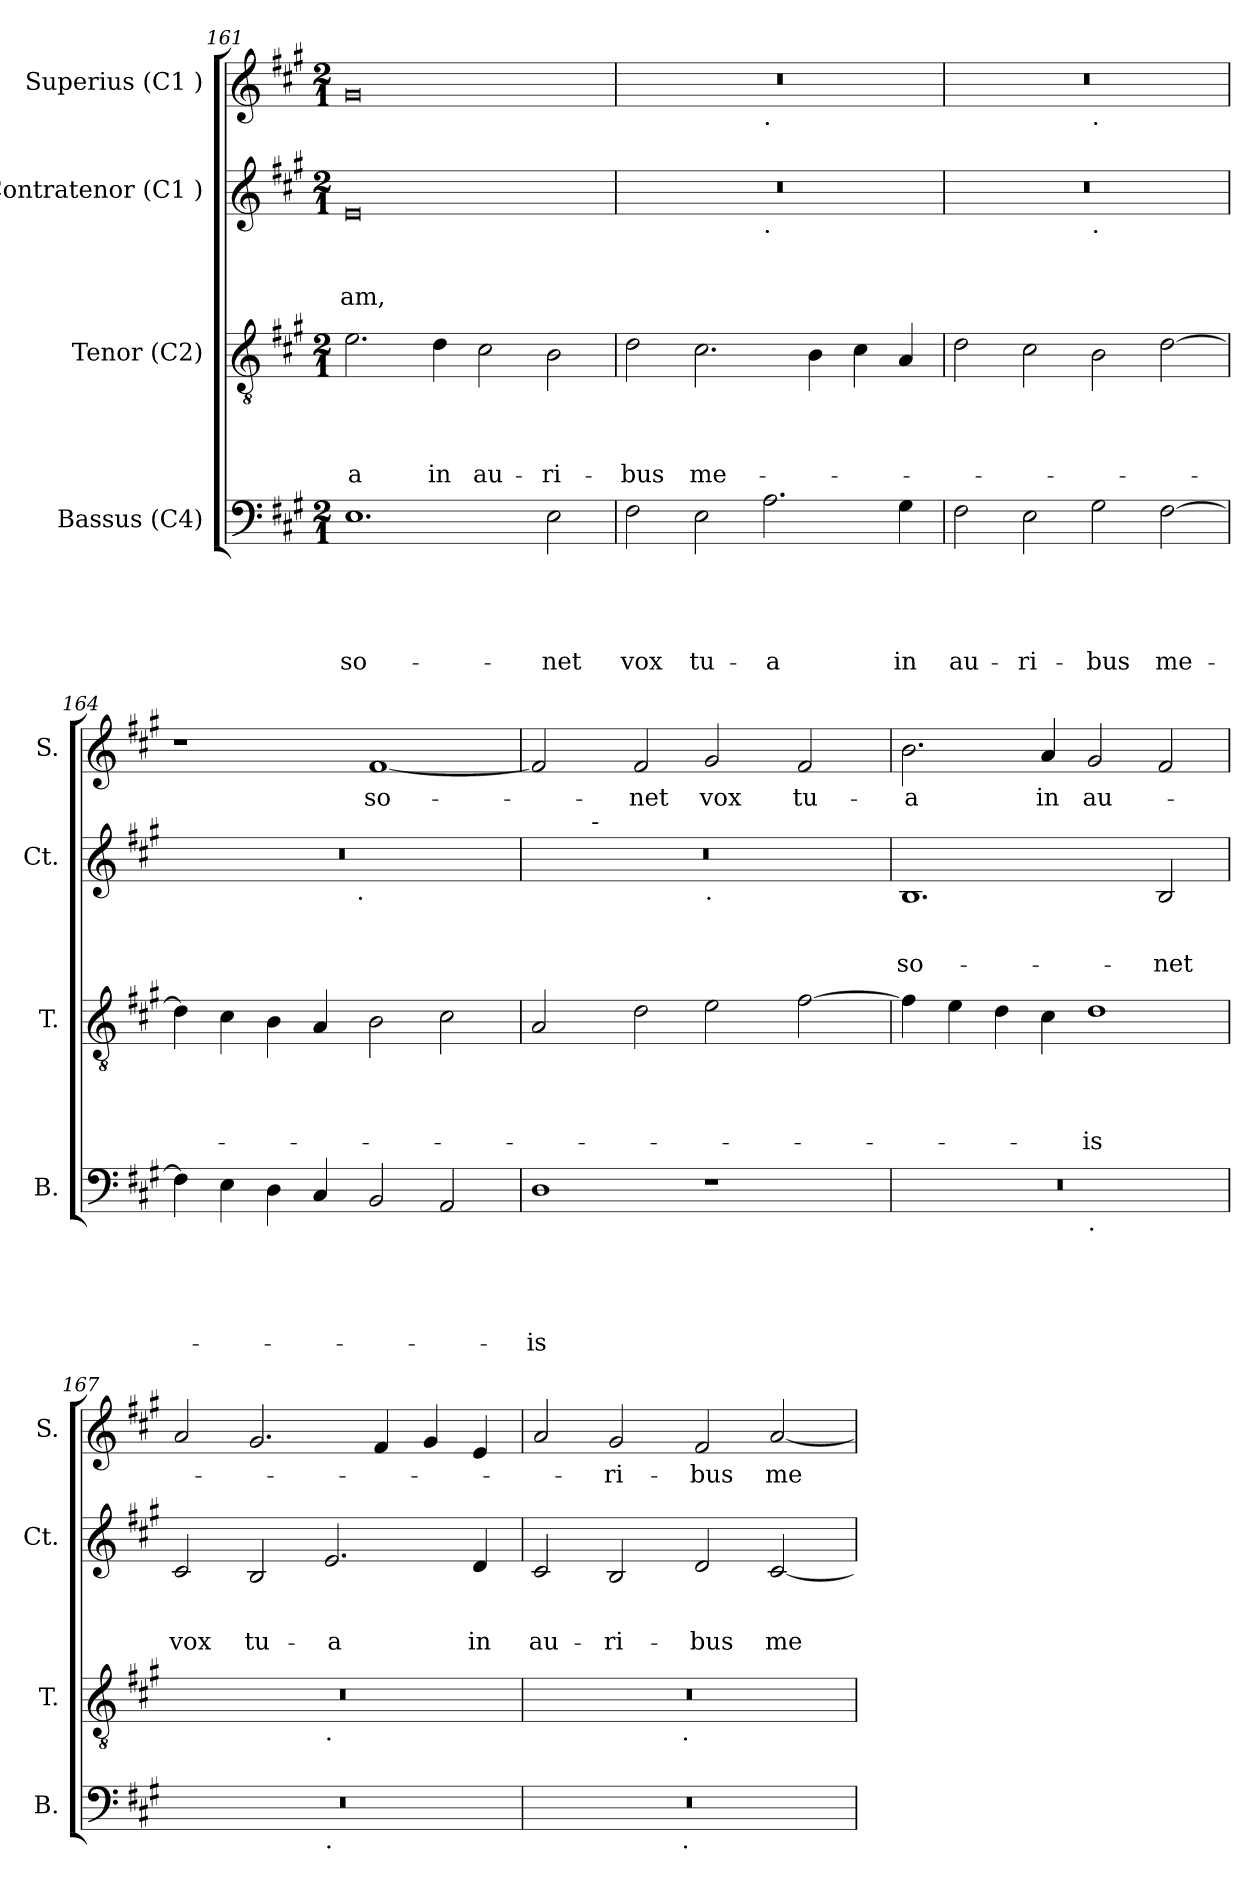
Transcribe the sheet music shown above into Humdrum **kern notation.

**kern	**text	**text	**text	**text	**text	**kern	**text	**text	**text	**text	**kern	**text	**text	**text	**kern	**text
*part4	*part4	*part4	*part4	*part4	*part4	*part3	*part3	*part3	*part3	*part3	*part2	*part2	*part2	*part2	*part1	*part1
*staff4	*staff4	*staff4	*staff4	*staff4	*staff4	*staff3	*staff3	*staff3	*staff3	*staff3	*staff2	*staff2	*staff2	*staff2	*staff1	*staff1
*I"Bassus (C4)	*	*	*	*	*	*I"Tenor (C2)	*	*	*	*	*I"Contratenor (C1 )	*	*	*	*I"Superius (C1 )	*
*I'B.	*	*	*	*	*	*I'T.	*	*	*	*	*I'Ct.	*	*	*	*I'S.	*
!!LO:PB:g=z
*clefF4	*	*	*	*	*	*clefGv2	*	*	*	*	*clefG2	*	*	*	*clefG2	*
*k[f#c#g#]	*	*	*	*	*	*k[f#c#g#]	*	*	*	*	*k[f#c#g#]	*	*	*	*k[f#c#g#]	*
*A:	*	*	*	*	*	*A:	*	*	*	*	*A:	*	*	*	*A:	*
*M2/1	*	*	*	*	*	*M2/1	*	*	*	*	*M2/1	*	*	*	*M2/1	*
=161	=161	=161	=161	=161	=161	=161	=161	=161	=161	=161	=161	=161	=161	=161	=161	=161
!	!	!	!	!	!LO:LY:b	!	!	!	!	!LO:LY:b	!	!	!	!LO:LY:b	!	!
1.E	.	.	.	.	so-	2.e\	.	.	.	-a	0e	.	.	-am,	0g#	.
!	!	!	!	!	!	!	!	!	!	!LO:LY:b	!	!	!	!	!	!
.	.	.	.	.	.	4d\	.	.	.	in	.	.	.	.	.	.
!	!	!	!	!	!	!	!	!	!	!LO:LY:b	!	!	!	!	!	!
.	.	.	.	.	.	2c#\	.	.	.	au-	.	.	.	.	.	.
!	!	!	!	!	!LO:LY:b	!	!	!	!	!LO:LY:b	!	!	!	!	!	!
2E\	.	.	.	.	-net	2B\	.	.	.	-ri-	.	.	.	.	.	.
=162	=162	=162	=162	=162	=162	=162	=162	=162	=162	=162	=162	=162	=162	=162	=162	=162
!	!	!	!	!	!LO:LY:b	!	!	!	!	!LO:LY:b	!	!	!	!	!	!
*	*	*	*	*	*	*	*	*	*	*	*^	*	*	*	*^	*
2F#\	.	.	.	.	vox	2d\	.	.	.	-bus	0r	1ryy	.	.	.	0r	1ryy	.
!	!	!	!	!	!LO:LY:b	!	!	!	!	!LO:LY:b	!	!	!	!	!	!	!	!
2E\	.	.	.	.	tu-	2.c#\	.	.	.	me-	.	.	.	.	.	.	.	.
!	!	!	!	!	!	!	!	!	!	!	!	!	!	!	!	!	!LO:TX:b:t=.	!
!	!	!	!	!	!	!	!	!	!	!	!	!LO:TX:b:t=.	!	!	!	!	!	!
!	!	!	!	!	!LO:LY:b	!	!	!	!	!	!	!	!	!	!	!	!	!
2.A\	.	.	.	.	-a	.	.	.	.	.	.	1ryy	.	.	.	.	1ryy	.
.	.	.	.	.	.	4B\	.	.	.	.	.	.	.	.	.	.	.	.
.	.	.	.	.	.	4c#\	.	.	.	.	.	.	.	.	.	.	.	.
!	!	!	!	!	!LO:LY:b	!	!	!	!	!	!	!	!	!	!	!	!	!
4G#\	.	.	.	.	in	4A/	.	.	.	.	.	.	.	.	.	.	.	.
=163	=163	=163	=163	=163	=163	=163	=163	=163	=163	=163	=163	=163	=163	=163	=163	=163	=163	=163
!	!	!	!	!	!LO:LY:b	!	!	!	!	!	!	!	!	!	!	!	!	!
2F#\	.	.	.	.	au-	2d\	.	.	.	.	0r	1ryy	.	.	.	0r	1ryy	.
!	!	!	!	!	!LO:LY:b	!	!	!	!	!	!	!	!	!	!	!	!	!
2E\	.	.	.	.	-ri-	2c#\	.	.	.	.	.	.	.	.	.	.	.	.
!	!	!	!	!	!	!	!	!	!	!	!	!	!	!	!	!	!LO:TX:b:t=.	!
!	!	!	!	!	!	!	!	!	!	!	!	!LO:TX:b:t=.	!	!	!	!	!	!
!	!	!	!	!	!LO:LY:b	!	!	!	!	!	!	!	!	!	!	!	!	!
2G#\	.	.	.	.	-bus	2B\	.	.	.	.	.	1ryy	.	.	.	.	1ryy	.
!	!	!	!	!	!LO:LY:b	!	!	!	!	!	!	!	!	!	!	!	!	!
[>2F#\	.	.	.	.	me-	[>2d\	.	.	.	.	.	.	.	.	.	.	.	.
*	*	*	*	*	*	*	*	*	*	*	*	*	*	*	*	*v	*v	*
=164	=164	=164	=164	=164	=164	=164	=164	=164	=164	=164	=164	=164	=164	=164	=164	=164	=164
4F#\]	.	.	.	.	.	4d\]	.	.	.	.	0r	2ryy	.	.	.	1r	.
4E\	.	.	.	.	.	4c#\	.	.	.	.	.	.	.	.	.	.	.
4D\	.	.	.	.	.	4B\	.	.	.	.	.	4...ryy	.	.	.	.	.
4C#/	.	.	.	.	.	4A/	.	.	.	.	.	.	.	.	.	.	.
!	!	!	!	!	!	!	!	!	!	!	!	!LO:TX:b:t=.	!	!	!	!	!
.	.	.	.	.	.	.	.	.	.	.	.	1ryy	.	.	.	.	.
!	!	!	!	!	!	!	!	!	!	!	!	!	!	!	!	!	!LO:LY:b
2BB/	.	.	.	.	.	2B\	.	.	.	.	.	.	.	.	.	[<1f#	so-
2AA/	.	.	.	.	.	2c#\	.	.	.	.	.	.	.	.	.	.	.
.	.	.	.	.	.	.	.	.	.	.	.	32ryy	.	.	.	.	.
!!LO:LB:g=z
=165	=165	=165	=165	=165	=165	=165	=165	=165	=165	=165	=165	=165	=165	=165	=165	=165	=165
!	!	!	!	!	!LO:LY:b:rj	!	!	!	!	!	!	!	!	!	!	!	!
*	*	*	*	*	*	*	*	*	*	*	*	*^	*	*	*	*	*
1D	.	.	.	.	-is	2A/	.	.	.	.	0r	4ryy	1ryy	.	.	.	2f#/]	.
.	.	.	.	.	.	.	.	.	.	.	.	32ryy	.	.	.	.	.	.
!	!	!	!	!	!	!	!	!	!	!	!	!LO:TX:a:t=-	!	!	!	!	!	!
.	.	.	.	.	.	.	.	.	.	.	.	1ryy	.	.	.	.	.	.
!	!	!	!	!	!	!	!	!	!	!	!	!	!	!	!	!	!	!LO:LY:b
.	.	.	.	.	.	2d\	.	.	.	.	.	.	.	.	.	.	2f#/	-net
!	!	!	!	!	!	!	!	!	!	!	!	!	!LO:TX:b:t=.	!	!	!	!	!
!	!	!	!	!	!	!	!	!	!	!	!	!	!	!	!	!	!	!LO:LY:b
1r	.	.	.	.	.	2e\	.	.	.	.	.	.	1ryy	.	.	.	2g#/	vox
.	.	.	.	.	.	.	.	.	.	.	.	2ryy	.	.	.	.	.	.
!	!	!	!	!	!	!	!	!	!	!	!	!	!	!	!	!	!	!LO:LY:b
.	.	.	.	.	.	[>2f#\	.	.	.	.	.	.	.	.	.	.	2f#/	tu-
.	.	.	.	.	.	.	.	.	.	.	.	8..ryy	.	.	.	.	.	.
=166	=166	=166	=166	=166	=166	=166	=166	=166	=166	=166	=166	=166	=166	=166	=166	=166	=166	=166
!	!	!	!	!	!	!	!	!	!	!	!	!	!	!	!	!LO:LY:b	!	!LO:LY:b
*^	*	*	*	*	*	*	*	*	*	*	*v	*v	*v	*	*	*	*	*
0r	1ryy	.	.	.	.	.	4f#\]	.	.	.	.	1.B	.	.	so-	2.b\	-a
.	.	.	.	.	.	.	4e\	.	.	.	.	.	.	.	.	.	.
.	.	.	.	.	.	.	4d\	.	.	.	.	.	.	.	.	.	.
!	!	!	!	!	!	!	!	!	!	!	!	!	!	!	!	!	!LO:LY:b
.	.	.	.	.	.	.	4c#\	.	.	.	.	.	.	.	.	4a/	in
!	!LO:TX:b:t=.	!	!	!	!	!	!	!	!	!	!	!	!	!	!	!	!
!	!	!	!	!	!	!	!	!	!	!	!LO:LY:b:rj	!	!	!	!	!	!LO:LY:b
.	1ryy	.	.	.	.	.	1d	.	.	.	-is	.	.	.	.	2g#/	au-
!	!	!	!	!	!	!	!	!	!	!	!	!	!	!	!LO:LY:b	!	!
.	.	.	.	.	.	.	.	.	.	.	.	2B/	.	.	-net	2f#/	.
=167	=167	=167	=167	=167	=167	=167	=167	=167	=167	=167	=167	=167	=167	=167	=167	=167	=167
!	!	!	!	!	!	!	!	!	!	!	!	!	!	!	!LO:LY:b	!	!
*	*	*	*	*	*	*	*^	*	*	*	*	*	*	*	*	*	*
0r	1ryy	.	.	.	.	.	0r	1ryy	.	.	.	.	2c#/	.	.	vox	2a/	.
!	!	!	!	!	!	!	!	!	!	!	!	!	!	!	!	!LO:LY:b	!	!
.	.	.	.	.	.	.	.	.	.	.	.	.	2B/	.	.	tu-	2.g#/	.
!	!	!	!	!	!	!	!	!LO:TX:b:t=.	!	!	!	!	!	!	!	!	!	!
!	!LO:TX:b:t=.	!	!	!	!	!	!	!	!	!	!	!	!	!	!	!	!	!
!	!	!	!	!	!	!	!	!	!	!	!	!	!	!	!	!LO:LY:b	!	!
.	1ryy	.	.	.	.	.	.	1ryy	.	.	.	.	2.e/	.	.	-a	.	.
.	.	.	.	.	.	.	.	.	.	.	.	.	.	.	.	.	4f#/	.
.	.	.	.	.	.	.	.	.	.	.	.	.	.	.	.	.	4g#/	.
!	!	!	!	!	!	!	!	!	!	!	!	!	!	!	!	!LO:LY:b	!	!
.	.	.	.	.	.	.	.	.	.	.	.	.	4d/	.	.	in	4e/	.
=168	=168	=168	=168	=168	=168	=168	=168	=168	=168	=168	=168	=168	=168	=168	=168	=168	=168	=168
!	!	!	!	!	!	!	!	!	!	!	!	!	!	!	!	!LO:LY:b	!	!
0r	2ryy	.	.	.	.	.	0r	2ryy	.	.	.	.	2c#/	.	.	au-	2a/	.
!	!	!	!	!	!	!	!	!	!	!	!	!	!	!	!	!LO:LY:b	!	!LO:LY:b
.	4...ryy	.	.	.	.	.	.	4...ryy	.	.	.	.	2B/	.	.	-ri-	2g#/	-ri-
!	!	!	!	!	!	!	!	!LO:TX:b:t=.	!	!	!	!	!	!	!	!	!	!
!	!LO:TX:b:t=.	!	!	!	!	!	!	!	!	!	!	!	!	!	!	!	!	!
.	1ryy	.	.	.	.	.	.	1ryy	.	.	.	.	.	.	.	.	.	.
!	!	!	!	!	!	!	!	!	!	!	!	!	!	!	!	!LO:LY:b	!	!LO:LY:b
.	.	.	.	.	.	.	.	.	.	.	.	.	2d/	.	.	-bus	2f#/	-bus
!	!	!	!	!	!	!	!	!	!	!	!	!	!	!	!	!LO:LY:b	!	!LO:LY:b
.	.	.	.	.	.	.	.	.	.	.	.	.	[<2c#/	.	.	me-	[<2a/	me-
.	32ryy	.	.	.	.	.	.	32ryy	.	.	.	.	.	.	.	.	.	.
*v	*v	*	*	*	*	*	*	*	*	*	*	*	*	*	*	*	*	*
*	*	*	*	*	*	*v	*v	*	*	*	*	*	*	*	*	*	*
=	=	=	=	=	=	=	=	=	=	=	=	=	=	=	=	=
*-	*-	*-	*-	*-	*-	*-	*-	*-	*-	*-	*-	*-	*-	*-	*-	*-
